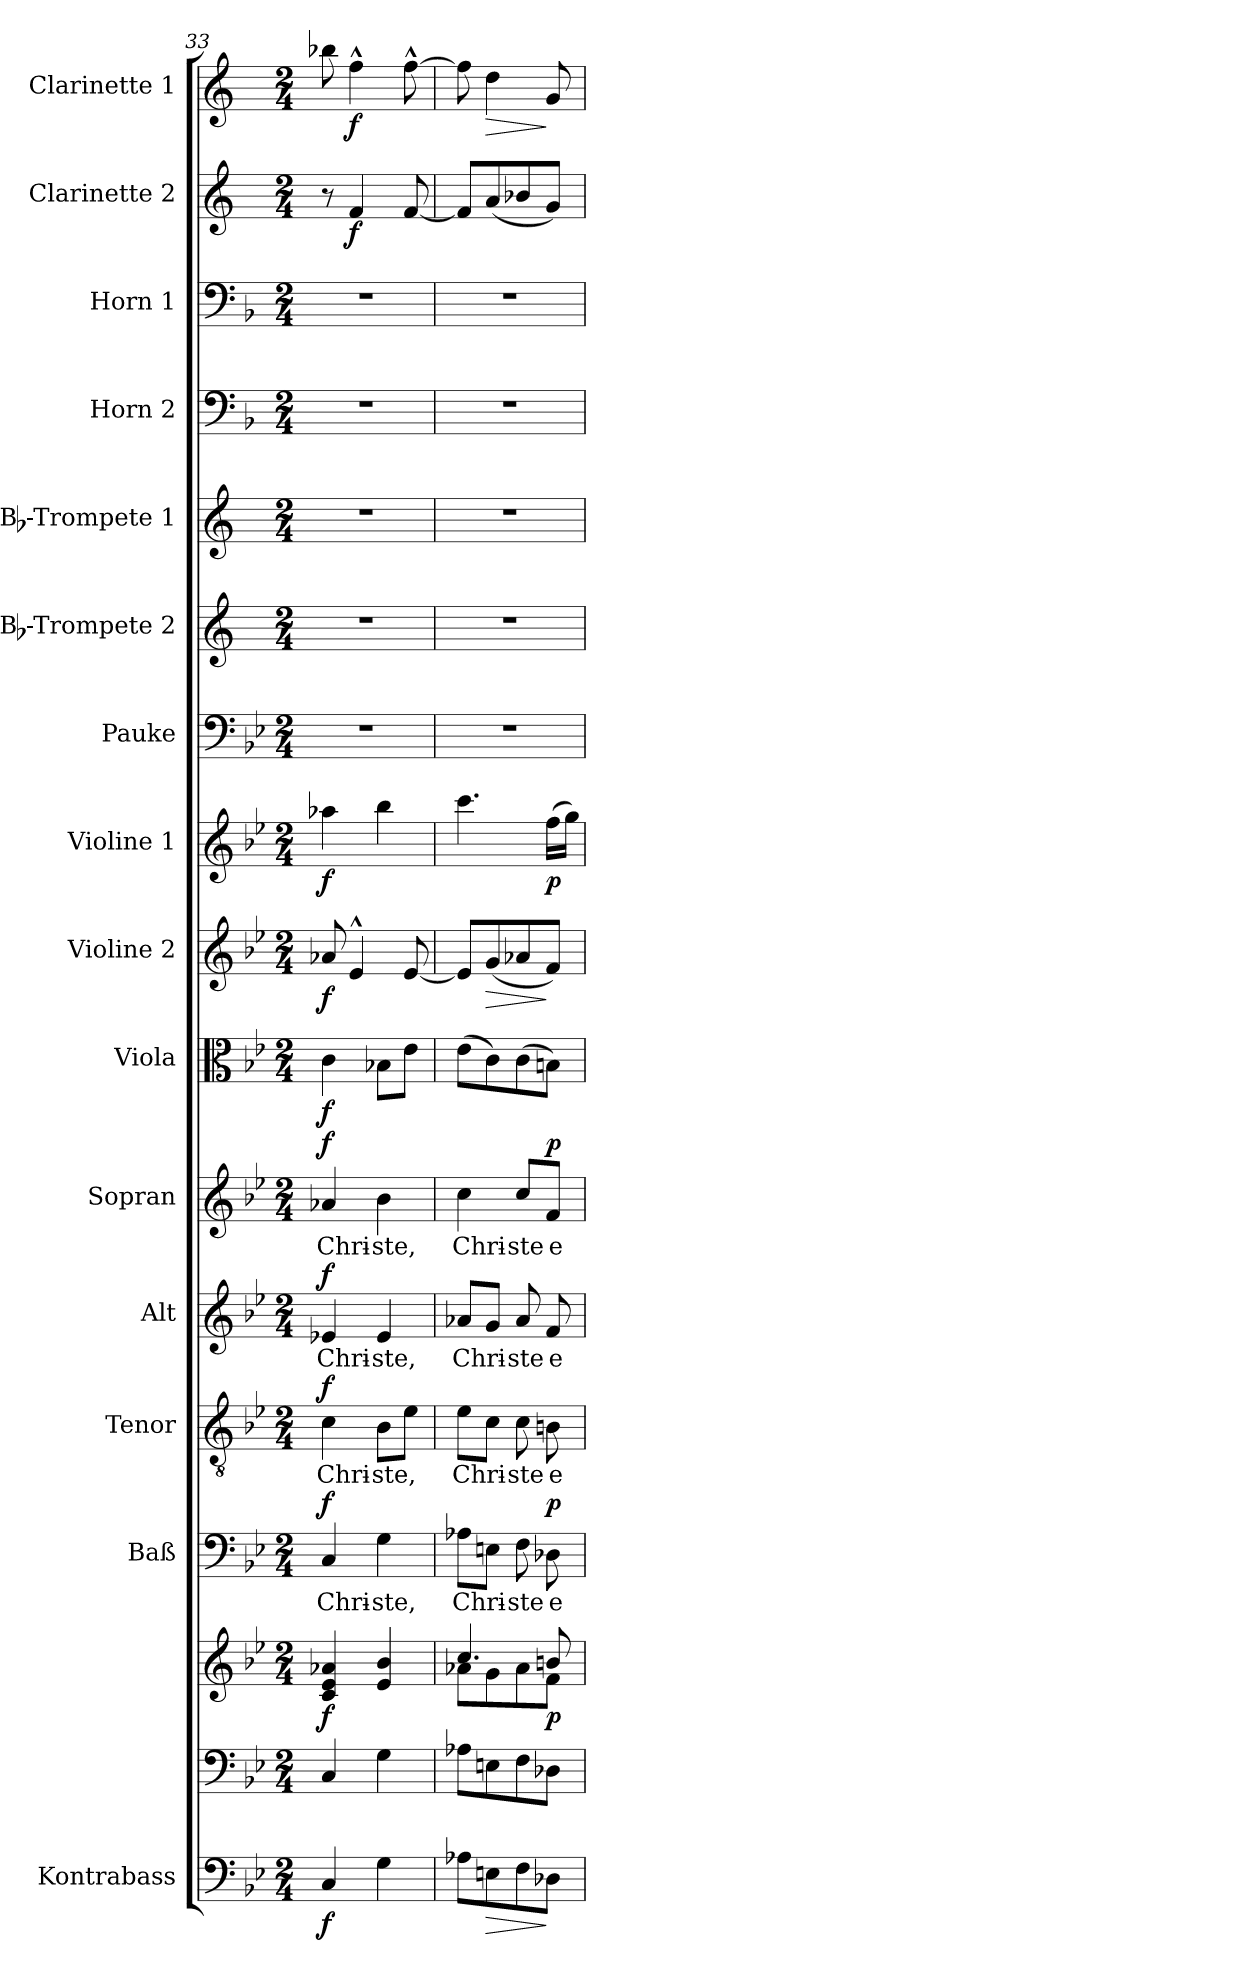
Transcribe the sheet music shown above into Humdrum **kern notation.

**kern	**dynam	**kern	**kern	**dynam	**kern	**text	**dynam	**kern	**text	**dynam	**kern	**text	**dynam	**kern	**text	**dynam	**kern	**dynam	**kern	**dynam	**kern	**dynam	**kern	**kern	**kern	**kern	**kern	**kern	**dynam	**kern	**dynam
*part16	*part16	*part15	*part15	*part15	*part14	*part14	*part14	*part13	*part13	*part13	*part12	*part12	*part12	*part11	*part11	*part11	*part10	*part10	*part9	*part9	*part8	*part8	*part7	*part6	*part5	*part4	*part3	*part2	*part2	*part1	*part1
*staff17	*staff17	*staff16	*staff15	*staff15/16	*staff14	*staff14	*staff14	*staff13	*staff13	*staff13	*staff12	*staff12	*staff12	*staff11	*staff11	*staff11	*staff10	*staff10	*staff9	*staff9	*staff8	*staff8	*staff7	*staff6	*staff5	*staff4	*staff3	*staff2	*staff2	*staff1	*staff1
*I"Kontrabass	*	*	*	*	*I"Baß	*	*	*I"Tenor	*	*	*I"Alt	*	*	*I"Sopran	*	*	*I"Viola	*	*I"Violine 2	*	*I"Violine 1	*	*I"Pauke	*I"Bb-Trompete 2	*I"Bb-Trompete 1	*I"Horn 2	*I"Horn 1	*I"Clarinette 2	*	*I"Clarinette 1	*
*I'Kb.	*	*	*	*	*I'Baß	*	*	*I'Ten	*	*	*I'Alt	*	*	*I'Sop	*	*	*I'Vla.	*	*I'Vln. 2	*	*I'Vln. 1	*	*I'Pk.	*I'Bb Trp. 2	*I'Bb Trp. 1	*I'Hrn. 2	*I'Hrn. 1	*I'Cl. 2	*	*I'Cl. 1	*
*clefF4	*	*clefF4	*clefG2	*	*clefF4	*	*	*clefGv2	*	*	*clefG2	*	*	*clefG2	*	*	*clefC3	*	*clefG2	*	*clefG2	*	*clefF4	*clefG2	*clefG2	*clefF4	*clefF4	*clefG2	*	*clefG2	*
*ITrd7c12	*	*	*	*	*	*	*	*	*	*	*	*	*	*	*	*	*	*	*	*	*	*	*	*ITrd1c2	*ITrd1c2	*ITrd4c7	*ITrd4c7	*ITrd1c2	*	*ITrd1c2	*
*k[b-e-]	*	*k[b-e-]	*k[b-e-]	*	*k[b-e-]	*	*	*k[b-e-]	*	*	*k[b-e-]	*	*	*k[b-e-]	*	*	*k[b-e-]	*	*k[b-e-]	*	*k[b-e-]	*	*k[b-e-]	*k[b-e-]	*k[b-e-]	*k[b-e-]	*k[b-e-]	*k[b-e-]	*	*k[b-e-]	*
*B-:	*	*B-:	*B-:	*	*B-:	*	*	*B-:	*	*	*B-:	*	*	*B-:	*	*	*B-:	*	*B-:	*	*B-:	*	*B-:	*B-:	*B-:	*B-:	*B-:	*B-:	*	*B-:	*
*M2/4	*	*M2/4	*M2/4	*	*M2/4	*	*	*M2/4	*	*	*M2/4	*	*	*M2/4	*	*	*M2/4	*	*M2/4	*	*M2/4	*	*M2/4	*M2/4	*M2/4	*M2/4	*M2/4	*M2/4	*	*M2/4	*
=33	=33	=33	=33	=33	=33	=33	=33	=33	=33	=33	=33	=33	=33	=33	=33	=33	=33	=33	=33	=33	=33	=33	=33	=33	=33	=33	=33	=33	=33	=33	=33
!	!LO:DY:b	!	!	!LO:DY:b	!	!LO:LY:b	!LO:DY:a	!	!LO:LY:b	!LO:DY:a	!	!LO:LY:b	!LO:DY:a	!	!LO:LY:b	!LO:DY:a	!	!LO:DY:b	!	!LO:DY:b	!	!LO:DY:b	!	!	!	!	!	!	!	!	!
4CC/	f	4C/	4c/ 4e-/ 4a-X/	f	4C/	Chri-	f	4c\	Chri-	f	4e-X/	Chri-	f	4a-X/	Chri-	f	4c\	f	8a-X/	f	4aa-X\	f	2r	2r	2r	2r	2r	8r	.	8aa-X\	.
!	!	!	!	!	!	!	!	!	!	!	!	!	!	!	!	!	!	!	!	!	!	!	!	!	!	!	!	!	!LO:DY:b	!	!LO:DY:b
.	.	.	.	.	.	.	.	.	.	.	.	.	.	.	.	.	.	.	4e-^^>/	.	.	.	.	.	.	.	.	4e-/	f	4ee-^^>\	f
!	!	!	!	!	!	!LO:LY:b	!	!	!LO:LY:b	!	!	!LO:LY:b	!	!	!LO:LY:b	!	!	!	!	!	!	!	!	!	!	!	!	!	!	!	!
4GG\	.	4G\	4e-/ 4b-/	.	4G\	-ste,	.	8B-\L	-ste,	.	4e-/	-ste,	.	4b-\	-ste,	.	8B-X\L	.	.	.	4bb-\	.	.	.	.	.	.	.	.	.	.
.	.	.	.	.	.	.	.	8e-\J	.	.	.	.	.	.	.	.	8e-\J	.	[8e-/	.	.	.	.	.	.	.	.	[8e-/	.	[8ee-^^>\	.
=34	=34	=34	=34	=34	=34	=34	=34	=34	=34	=34	=34	=34	=34	=34	=34	=34	=34	=34	=34	=34	=34	=34	=34	=34	=34	=34	=34	=34	=34	=34	=34
*	*	*	*^	*	*	*	*	*	*	*	*	*	*	*	*	*	*	*	*	*	*	*	*	*	*	*	*	*	*	*	*
!	!	!	!	!	!	!	!LO:LY:b	!	!	!LO:LY:b	!	!	!LO:LY:b	!	!	!LO:LY:b	!	!	!	!	!	!	!	!	!	!	!	!	!	!	!	!
8AA-X\L	.	8A-X\L	4.cc/	8a-X\L	.	8A-X\L	Chri-	.	8e-\L	Chri-	.	8a-X/L	Chri-	.	4cc\	Chri-	.	(>8e-\L	.	8e-/L]	.	4.ccc\	.	2r	2r	2r	2r	2r	8e-/L]	.	8ee-\]	.
!	!LO:HP:b	!	!	!	!	!	!	!	!	!	!	!	!	!	!	!	!	!	!	!	!LO:HP:b	!	!	!	!	!	!	!	!	!	!	!LO:HP:b
8EEn\	>	8En\	.	8g\	.	8En\J	.	.	8c\J	.	.	8g/J	.	.	.	.	.	8c\)	.	(<8g/	>	.	.	.	.	.	.	.	(<8g/	.	4cc\	>
!	!	!	!	!	!	!	!LO:LY:b	!	!	!LO:LY:b	!	!	!LO:LY:b	!	!	!LO:LY:b	!	!	!	!	!	!	!	!	!	!	!	!	!	!	!	!
8FF\	.	8F\	.	8a-\	.	8F\	-ste	.	8c\	-ste	.	8a-/	-ste	.	8cc/L	-ste	.	(>8c\	.	8a-X/	.	.	.	.	.	.	.	.	8a-X/	.	.	.
!	!	!	!	!	!LO:DY:b	!	!LO:LY:b	!LO:DY:a	!	!LO:LY:b	!	!	!LO:LY:b	!	!	!LO:LY:b	!LO:DY:a	!	!	!	!	!	!LO:DY:b	!	!	!	!	!	!	!	!	!
8DD-X\J	]	8D-X\J	8bn/	8f\J	p	8D-X\	e-	p	8Bn\	e-	.	8f/	e-	.	8f/J	e-	p	8Bn\J)	.	8f/J)	]	(>16ff\LL	p	.	.	.	.	.	8f/J)	.	8f/	]
.	.	.	.	.	.	.	.	.	.	.	.	.	.	.	.	.	.	.	.	.	.	16gg\JJ)	.	.	.	.	.	.	.	.	.	.
*	*	*	*v	*v	*	*	*	*	*	*	*	*	*	*	*	*	*	*	*	*	*	*	*	*	*	*	*	*	*	*	*	*
=	=	=	=	=	=	=	=	=	=	=	=	=	=	=	=	=	=	=	=	=	=	=	=	=	=	=	=	=	=	=	=
*-	*-	*-	*-	*-	*-	*-	*-	*-	*-	*-	*-	*-	*-	*-	*-	*-	*-	*-	*-	*-	*-	*-	*-	*-	*-	*-	*-	*-	*-	*-	*-
